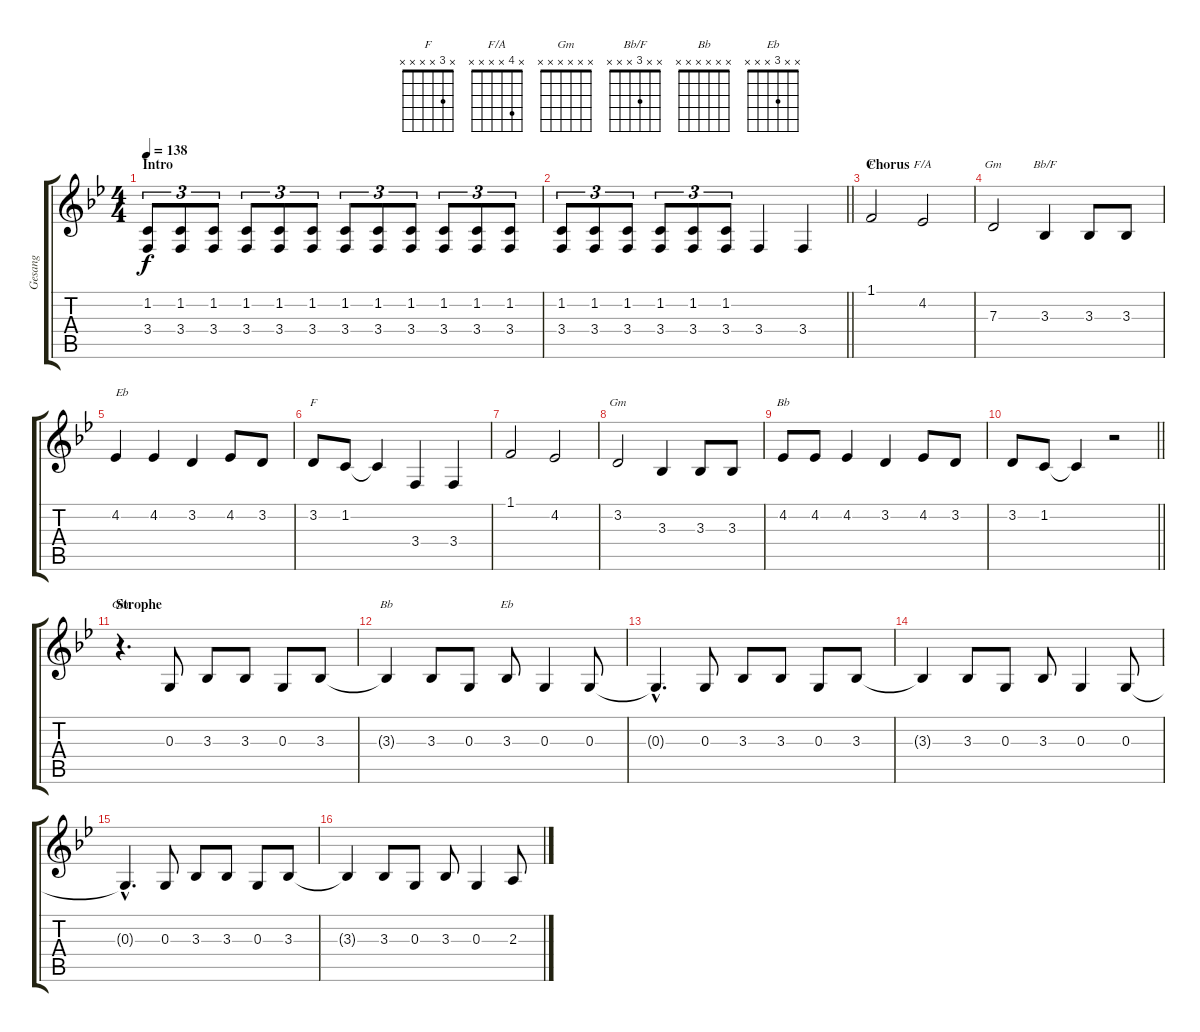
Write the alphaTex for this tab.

\track ("Gesang" "Gesang") {instrument lead6voice}
\staff {score tabs}
\tuning (E4 B3 G3 D3 A2 E2) {hide}
\chord ("F" 1 x x x x x)
\chord ("F/A" x 4 x x x x)
\chord ("Gm" x x 7 x x x) {firstfret 7}
\chord ("Bb/F" x x 3 x x x)
\chord ("F" x 3 x x x x)
\chord ("Gm" x 3 x x x x)
\chord ("Bb" x 4 x x x x)
\chord ("Gm" x x x x x x)
\chord ("Bb" x x x x x x)
\chord ("Eb" x x 3 x x x)
\ts (4 4)
\section ("" "Intro")
\tempo 138
\clef g2
\ks bb
(1.2 3.4).8{tu (3 2) dy f instrument lead6voice} (1.2 3.4).8{tu (3 2)} (1.2 3.4).8{tu (3 2)} (1.2 3.4).8{tu (3 2)} (1.2 3.4).8{tu (3 2)} (1.2 3.4).8{tu (3 2)} (1.2 3.4).8{tu (3 2)} (1.2 3.4).8{tu (3 2)} (1.2 3.4).8{tu (3 2)} (1.2 3.4).8{tu (3 2)} (1.2 3.4).8{tu (3 2)} (1.2 3.4).8{tu (3 2)} |
\barLineRight lightlight
(1.2 3.4).8{tu (3 2)} (1.2 3.4).8{tu (3 2)} (1.2 3.4).8{tu (3 2)} (1.2 3.4).8{tu (3 2)} (1.2 3.4).8{tu (3 2)} (1.2 3.4).8{tu (3 2)} 3.4.4 3.4.4 |
\section ("" "Chorus")
1.1.2{ch "F"} 4.2.2{ch "F/A"} |
7.3.2{ch "Gm"} 3.3.4{ch "Bb/F"} 3.3.8 3.3.8 |
4.2.4{txt "Eb"} 4.2.4 3.2.4 4.2.8 3.2.8 |
3.2.8{ch "F"} 1.2.8 1.2{t}.4 3.4.4 3.4.4 |
1.1.2 4.2.2 |
3.2.2{ch "Gm"} 3.3.4 3.3.8 3.3.8 |
4.2.8{ch "Bb"} 4.2.8 4.2.4 3.2.4 4.2.8 3.2.8 |
\barLineRight lightlight
3.2.8 1.2.8 1.2{t}.4 r.2 |
\section ("" "Strophe")
r.4{d ch "Gm"} 0.3.8 3.3.8 3.3.8 0.3.8 3.3.8 |
3.3{t}.4{ch "Bb"} 3.3.8 0.3.8 3.3.8{ch "Eb"} 0.3.4 0.3.8 |
0.3{hac t}.4{d} 0.3.8 3.3.8 3.3.8 0.3.8 3.3.8 |
3.3{t}.4 3.3.8 0.3.8 3.3.8 0.3.4 0.3.8 |
0.3{hac t}.4{d} 0.3.8 3.3.8 3.3.8 0.3.8 3.3.8 |
3.3{t}.4 3.3.8 0.3.8 3.3.8 0.3.4 2.3.8
